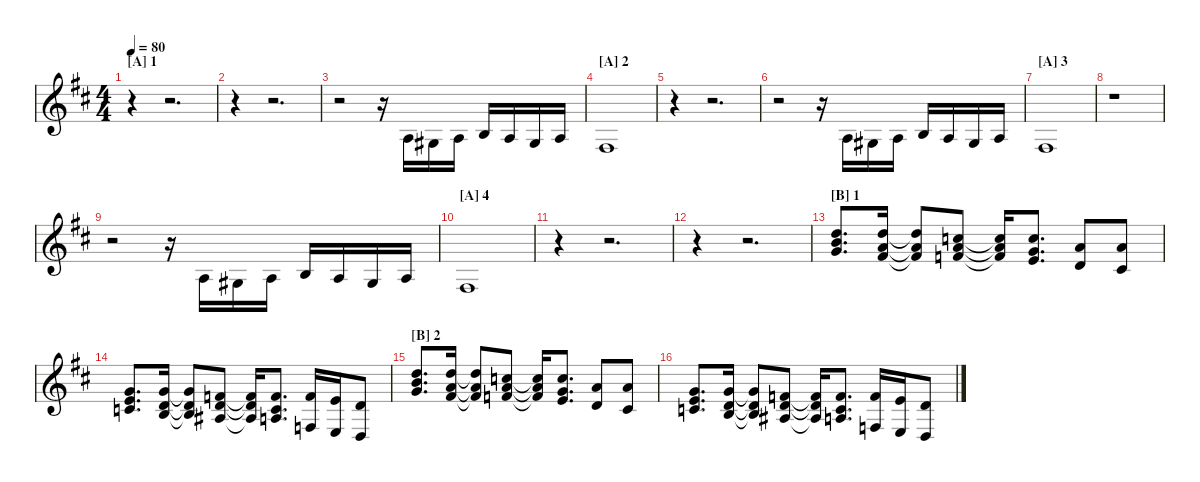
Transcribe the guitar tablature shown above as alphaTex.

\hideDynamics
\bracketExtendMode nobrackets
\singleTrackTrackNamePolicy hidden
\multiTrackTrackNamePolicy hidden
\otherSystemsTrackNameOrientation horizontal
\track ("Piste 5" "S-Gt") {instrument brasssection}
\staff {score}
\tuning (E4 B3 G3 D3 A2 E2)
\ts (4 4)
\section ("A" "1")
\tempo 80
\clef g2
\ks d
r.4{dy f beam Down} r.2{d beam Down} |
r.4{beam Down} r.2{d beam Down} |
r.2{beam Down} r.16{beam Down} 2.3{acc forcenatural}.16{beam Up} 1.3{acc #}.16{beam Up} 2.3{acc forcenatural}.16{beam Up} 0.2{acc forcenatural}.16{beam Up} 2.3{acc forcenatural}.16{beam Up} 1.3{acc #}.16{beam Up} 2.3{acc forcenatural}.16{beam Up} |
\section ("A" "2")
4.4{acc #}.1{beam Up} |
r.4{beam Down} r.2{d beam Down} |
r.2{beam Down} r.16{beam Down} 2.3{acc forcenatural}.16{beam Up} 1.3{acc #}.16{beam Up} 2.3{acc forcenatural}.16{beam Up} 0.2{acc forcenatural}.16{beam Up} 2.3{acc forcenatural}.16{beam Up} 1.3{acc #}.16{beam Up} 2.3{acc forcenatural}.16{beam Up} |
\section ("A" "3")
4.4{acc #}.1{beam Up} |
r.1{beam Down} |
r.2{beam Down} r.16{beam Down} 2.3{acc forcenatural}.16{beam Up} 1.3{acc #}.16{beam Up} 2.3{acc forcenatural}.16{beam Up} 0.2{acc forcenatural}.16{beam Up} 2.3{acc forcenatural}.16{beam Up} 1.3{acc #}.16{beam Up} 2.3{acc forcenatural}.16{beam Up} |
\section ("A" "4")
4.4{acc #}.1{beam Up} |
r.4{beam Down} r.2{d beam Down} |
r.4{beam Down} r.2{d beam Down} |
\section ("B" "1")
(3.1{acc forcenatural} 12.2{acc forcenatural} 19.3{acc forcenatural}).8{d beam Up} (10.1{acc forcenatural} 10.2{acc forcenatural} 11.3{acc #}).16{beam Up} (10.1{t acc forcenatural} 10.2{t acc forcenatural} 11.3{t acc #}).8{beam Up} (8.1{acc forcenatural} 10.2{acc forcenatural} 10.3{acc forcenatural}).8{beam Up} (8.1{t acc forcenatural} 10.2{t acc forcenatural} 10.3{t acc forcenatural}).16{beam Up} (8.1{acc forcenatural} 8.2{acc forcenatural} 14.4{acc forcenatural}).8{d beam Up} (5.1{acc forcenatural} 3.2{acc forcenatural}).8{beam Up} (5.1{acc forcenatural} 2.2{acc #}).8{beam Up} |
(0.1{acc forcenatural} 1.2{acc forcenatural} 12.3{acc forcenatural}).8{d beam Up} (8.2{acc forcenatural} 7.3{acc forcenatural} 9.4{acc forcenatural}).16{beam Up} (8.2{t acc forcenatural} 7.3{t acc forcenatural} 9.4{t acc forcenatural}).8{beam Up} (1.1{acc forcenatural} 3.2{acc forcenatural} 3.3{acc #}).8{beam Up} (1.1{t acc forcenatural} 3.2{t acc forcenatural} 3.3{t acc #}).16{beam Up} (1.1{acc forcenatural} 1.2{acc forcenatural} 2.3{acc forcenatural}).8{d beam Up} (1.1{acc forcenatural} 3.4{acc forcenatural}).16{beam Up} (0.1{acc forcenatural} 2.4{acc forcenatural}).16{beam Up} (3.2{acc forcenatural} 0.4{acc forcenatural}).8{beam Up} |
\section ("B" "2")
(3.1{acc forcenatural} 12.2{acc forcenatural} 19.3{acc forcenatural}).8{d beam Up} (10.1{acc forcenatural} 10.2{acc forcenatural} 11.3{acc #}).16{beam Up} (10.1{t acc forcenatural} 10.2{t acc forcenatural} 11.3{t acc #}).8{beam Up} (8.1{acc forcenatural} 10.2{acc forcenatural} 10.3{acc forcenatural}).8{beam Up} (8.1{t acc forcenatural} 10.2{t acc forcenatural} 10.3{t acc forcenatural}).16{beam Up} (8.1{acc forcenatural} 8.2{acc forcenatural} 14.4{acc forcenatural}).8{d beam Up} (5.1{acc forcenatural} 3.2{acc forcenatural}).8{beam Up} (5.1{acc forcenatural} 2.2{acc #}).8{beam Up} |
(0.1{acc forcenatural} 1.2{acc forcenatural} 12.3{acc forcenatural}).8{d beam Up} (8.2{acc forcenatural} 7.3{acc forcenatural} 9.4{acc forcenatural}).16{beam Up} (8.2{t acc forcenatural} 7.3{t acc forcenatural} 9.4{t acc forcenatural}).8{beam Up} (1.1{acc forcenatural} 3.2{acc forcenatural} 3.3{acc #}).8{beam Up} (1.1{t acc forcenatural} 3.2{t acc forcenatural} 3.3{t acc #}).16{beam Up} (1.1{acc forcenatural} 1.2{acc forcenatural} 2.3{acc forcenatural}).8{d beam Up} (1.1{acc forcenatural} 3.4{acc forcenatural}).16{beam Up} (0.1{acc forcenatural} 2.4{acc forcenatural}).16{beam Up} (3.2{acc forcenatural} 0.4{acc forcenatural}).8{beam Up}
